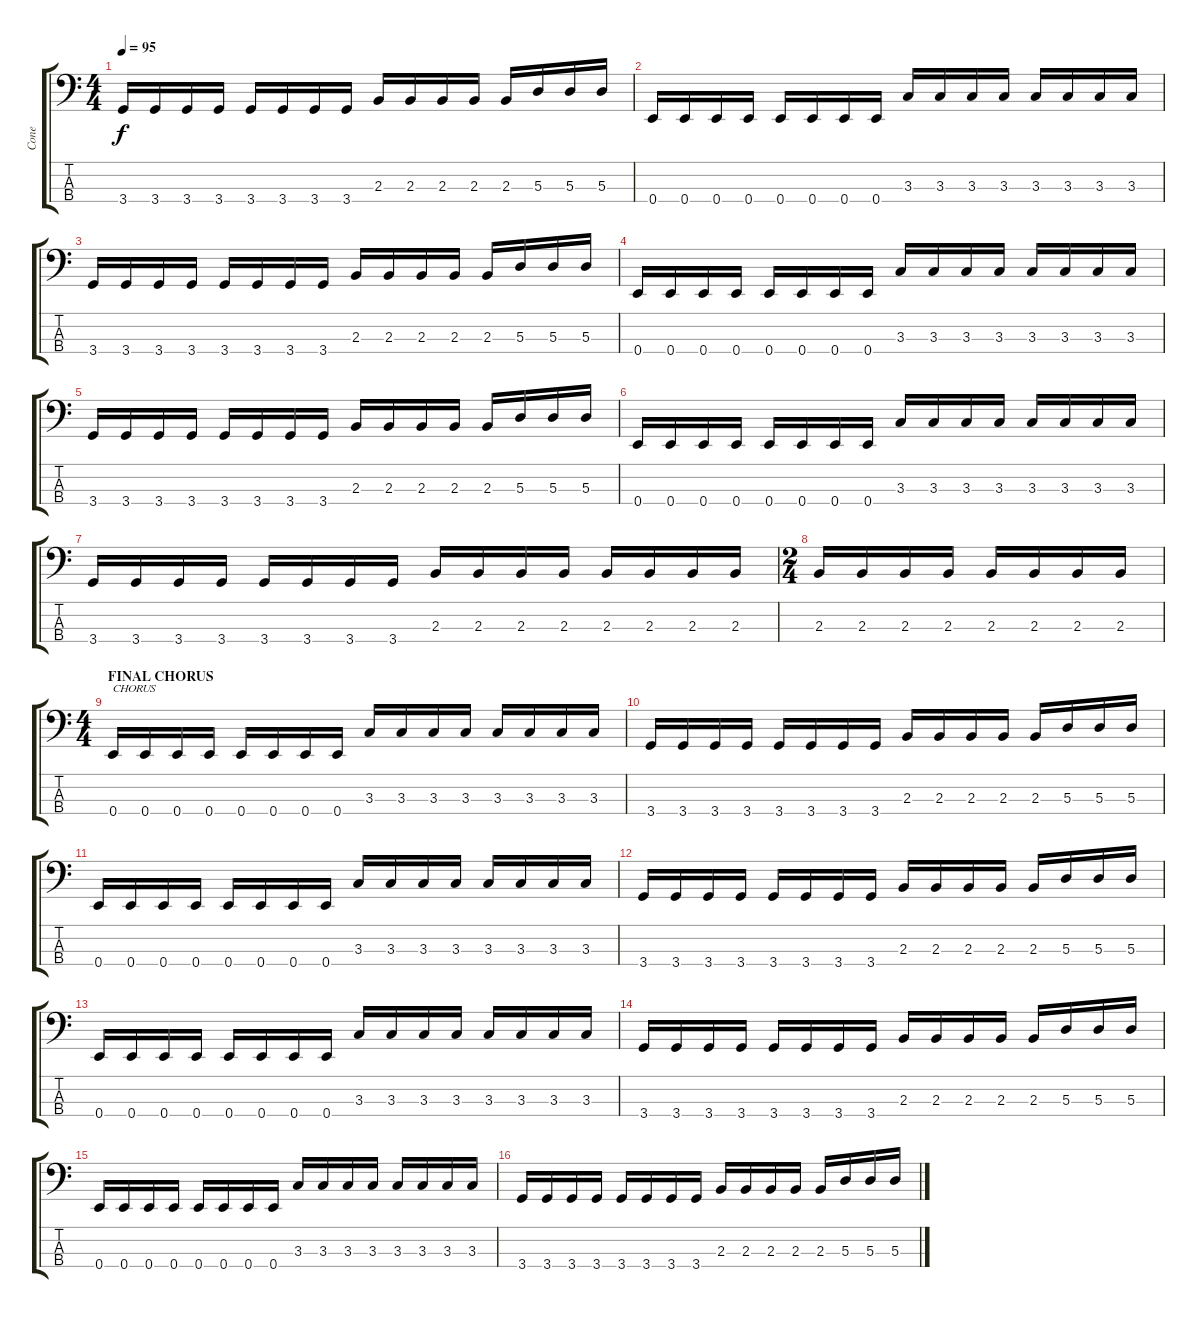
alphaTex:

\track ("Cone" "Cone") {instrument electricbasspick}
\staff {score tabs}
\tuning (G2 D2 A1 E1) {hide}
\ts (4 4)
\tempo 95
\clef f4
\ks c
3.4.16{dy f} 3.4.16 3.4.16 3.4.16 3.4.16 3.4.16 3.4.16 3.4.16 2.3.16 2.3.16 2.3.16 2.3.16 2.3.16 5.3.16 5.3.16 5.3.16 |
0.4.16 0.4.16 0.4.16 0.4.16 0.4.16 0.4.16 0.4.16 0.4.16 3.3.16 3.3.16 3.3.16 3.3.16 3.3.16 3.3.16 3.3.16 3.3.16 |
3.4.16 3.4.16 3.4.16 3.4.16 3.4.16 3.4.16 3.4.16 3.4.16 2.3.16 2.3.16 2.3.16 2.3.16 2.3.16 5.3.16 5.3.16 5.3.16 |
0.4.16 0.4.16 0.4.16 0.4.16 0.4.16 0.4.16 0.4.16 0.4.16 3.3.16 3.3.16 3.3.16 3.3.16 3.3.16 3.3.16 3.3.16 3.3.16 |
3.4.16 3.4.16 3.4.16 3.4.16 3.4.16 3.4.16 3.4.16 3.4.16 2.3.16 2.3.16 2.3.16 2.3.16 2.3.16 5.3.16 5.3.16 5.3.16 |
0.4.16 0.4.16 0.4.16 0.4.16 0.4.16 0.4.16 0.4.16 0.4.16 3.3.16 3.3.16 3.3.16 3.3.16 3.3.16 3.3.16 3.3.16 3.3.16 |
3.4.16 3.4.16 3.4.16 3.4.16 3.4.16 3.4.16 3.4.16 3.4.16 2.3.16 2.3.16 2.3.16 2.3.16 2.3.16 2.3.16 2.3.16 2.3.16 |
\ts (2 4)
2.3.16 2.3.16 2.3.16 2.3.16 2.3.16 2.3.16 2.3.16 2.3.16 |
\ts (4 4)
\section ("" "FINAL CHORUS")
0.4.16{txt "CHORUS"} 0.4.16 0.4.16 0.4.16 0.4.16 0.4.16 0.4.16 0.4.16 3.3.16 3.3.16 3.3.16 3.3.16 3.3.16 3.3.16 3.3.16 3.3.16 |
3.4.16 3.4.16 3.4.16 3.4.16 3.4.16 3.4.16 3.4.16 3.4.16 2.3.16 2.3.16 2.3.16 2.3.16 2.3.16 5.3.16 5.3.16 5.3.16 |
0.4.16 0.4.16 0.4.16 0.4.16 0.4.16 0.4.16 0.4.16 0.4.16 3.3.16 3.3.16 3.3.16 3.3.16 3.3.16 3.3.16 3.3.16 3.3.16 |
3.4.16 3.4.16 3.4.16 3.4.16 3.4.16 3.4.16 3.4.16 3.4.16 2.3.16 2.3.16 2.3.16 2.3.16 2.3.16 5.3.16 5.3.16 5.3.16 |
0.4.16 0.4.16 0.4.16 0.4.16 0.4.16 0.4.16 0.4.16 0.4.16 3.3.16 3.3.16 3.3.16 3.3.16 3.3.16 3.3.16 3.3.16 3.3.16 |
3.4.16 3.4.16 3.4.16 3.4.16 3.4.16 3.4.16 3.4.16 3.4.16 2.3.16 2.3.16 2.3.16 2.3.16 2.3.16 5.3.16 5.3.16 5.3.16 |
0.4.16 0.4.16 0.4.16 0.4.16 0.4.16 0.4.16 0.4.16 0.4.16 3.3.16 3.3.16 3.3.16 3.3.16 3.3.16 3.3.16 3.3.16 3.3.16 |
3.4.16 3.4.16 3.4.16 3.4.16 3.4.16 3.4.16 3.4.16 3.4.16 2.3.16 2.3.16 2.3.16 2.3.16 2.3.16 5.3.16 5.3.16 5.3.16
